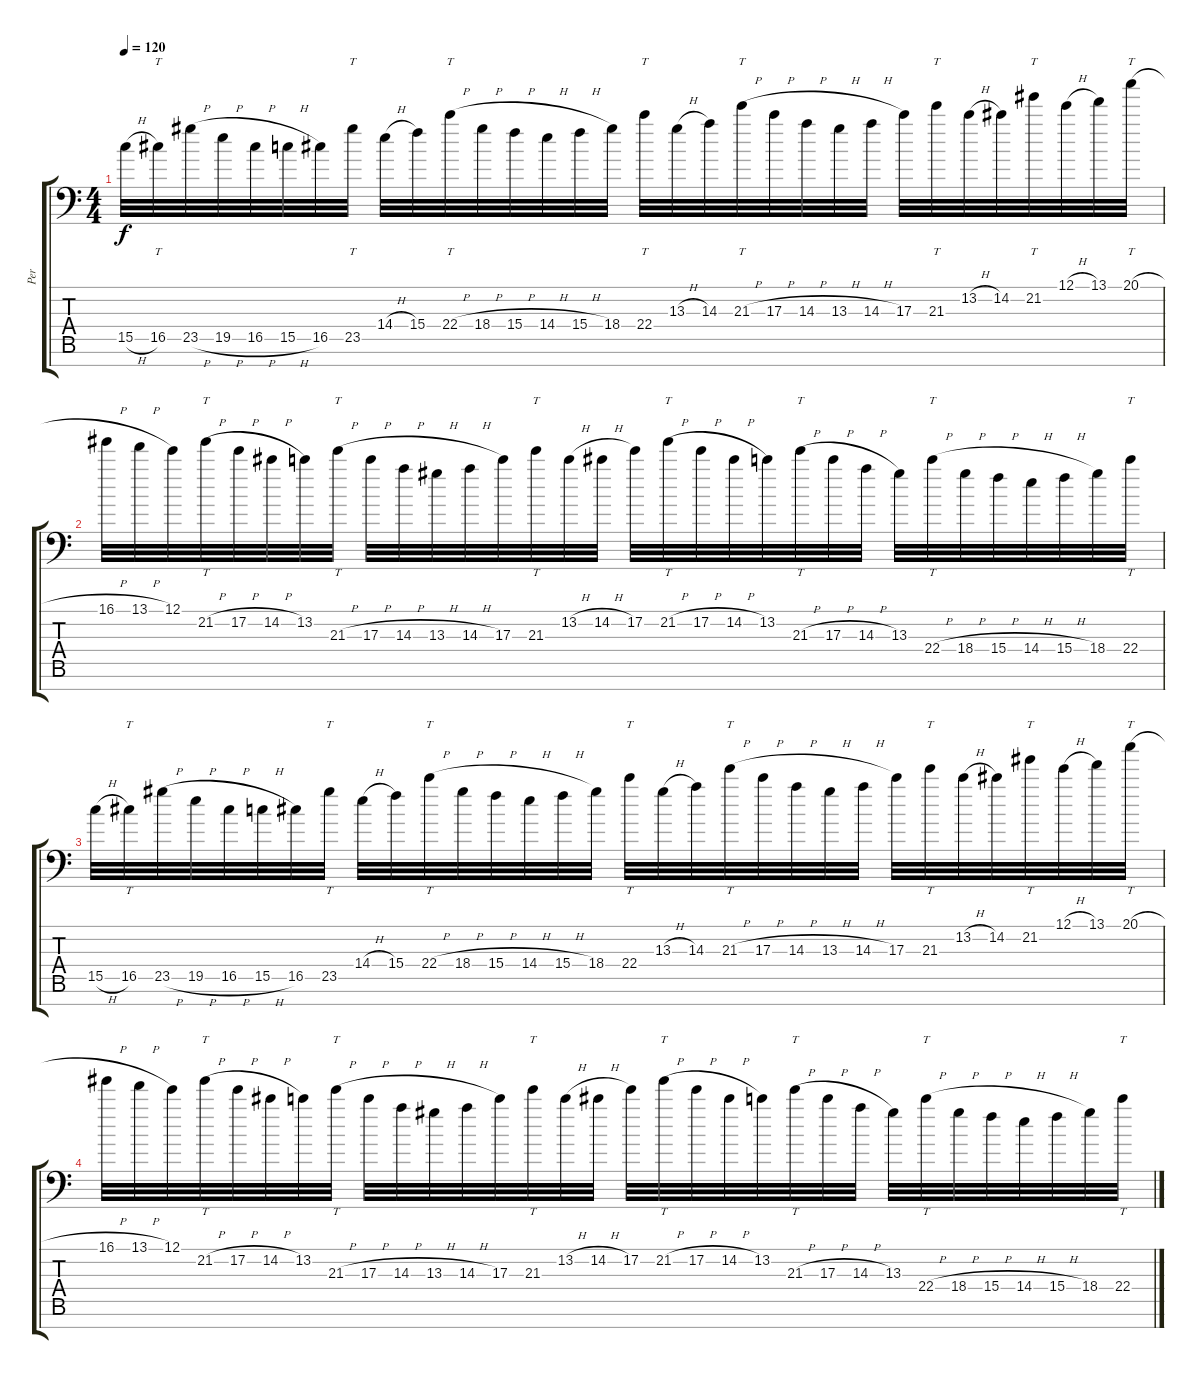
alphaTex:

\track ("Per" "Per") {instrument distortionguitar}
\staff {score tabs}
\tuning (E4 B3 G3 D3 A2 E2 A1) {hide}
\ts (4 4)
\tempo 120
\clef f4
\ks c
15.5{h}.32{dy f} 16.5.32{tt} 23.5{h}.32 19.5{h}.32 16.5{h}.32 15.5{h}.32 16.5.32 23.5.32{tt} 14.4{h}.32 15.4.32 22.4{h}.32{tt} 18.4{h}.32 15.4{h}.32 14.4{h}.32 15.4{h}.32 18.4.32 22.4.32{tt} 13.3{h}.32 14.3.32 21.3{h}.32{tt} 17.3{h}.32 14.3{h}.32 13.3{h}.32 14.3{h}.32 17.3.32 21.3.32{tt} 13.2{h}.32 14.2.32 21.2.32{tt} 12.1{h}.32 13.1.32 20.1{h}.32{tt} |
16.1{h}.32 13.1{h}.32 12.1.32 21.2{h}.32{tt} 17.2{h}.32 14.2{h}.32 13.2.32 21.3{h}.32{tt} 17.3{h}.32 14.3{h}.32 13.3{h}.32 14.3{h}.32 17.3.32 21.3.32{tt} 13.2{h}.32 14.2{h}.32 17.2.32 21.2{h}.32{tt} 17.2{h}.32 14.2{h}.32 13.2.32 21.3{h}.32{tt} 17.3{h}.32 14.3{h}.32 13.3.32 22.4{h}.32{tt} 18.4{h}.32 15.4{h}.32 14.4{h}.32 15.4{h}.32 18.4.32 22.4.32{tt} |
15.5{h}.32 16.5.32{tt} 23.5{h}.32 19.5{h}.32 16.5{h}.32 15.5{h}.32 16.5.32 23.5.32{tt} 14.4{h}.32 15.4.32 22.4{h}.32{tt} 18.4{h}.32 15.4{h}.32 14.4{h}.32 15.4{h}.32 18.4.32 22.4.32{tt} 13.3{h}.32 14.3.32 21.3{h}.32{tt} 17.3{h}.32 14.3{h}.32 13.3{h}.32 14.3{h}.32 17.3.32 21.3.32{tt} 13.2{h}.32 14.2.32 21.2.32{tt} 12.1{h}.32 13.1.32 20.1{h}.32{tt} |
16.1{h}.32 13.1{h}.32 12.1.32 21.2{h}.32{tt} 17.2{h}.32 14.2{h}.32 13.2.32 21.3{h}.32{tt} 17.3{h}.32 14.3{h}.32 13.3{h}.32 14.3{h}.32 17.3.32 21.3.32{tt} 13.2{h}.32 14.2{h}.32 17.2.32 21.2{h}.32{tt} 17.2{h}.32 14.2{h}.32 13.2.32 21.3{h}.32{tt} 17.3{h}.32 14.3{h}.32 13.3.32 22.4{h}.32{tt} 18.4{h}.32 15.4{h}.32 14.4{h}.32 15.4{h}.32 18.4.32 22.4.32{tt}
